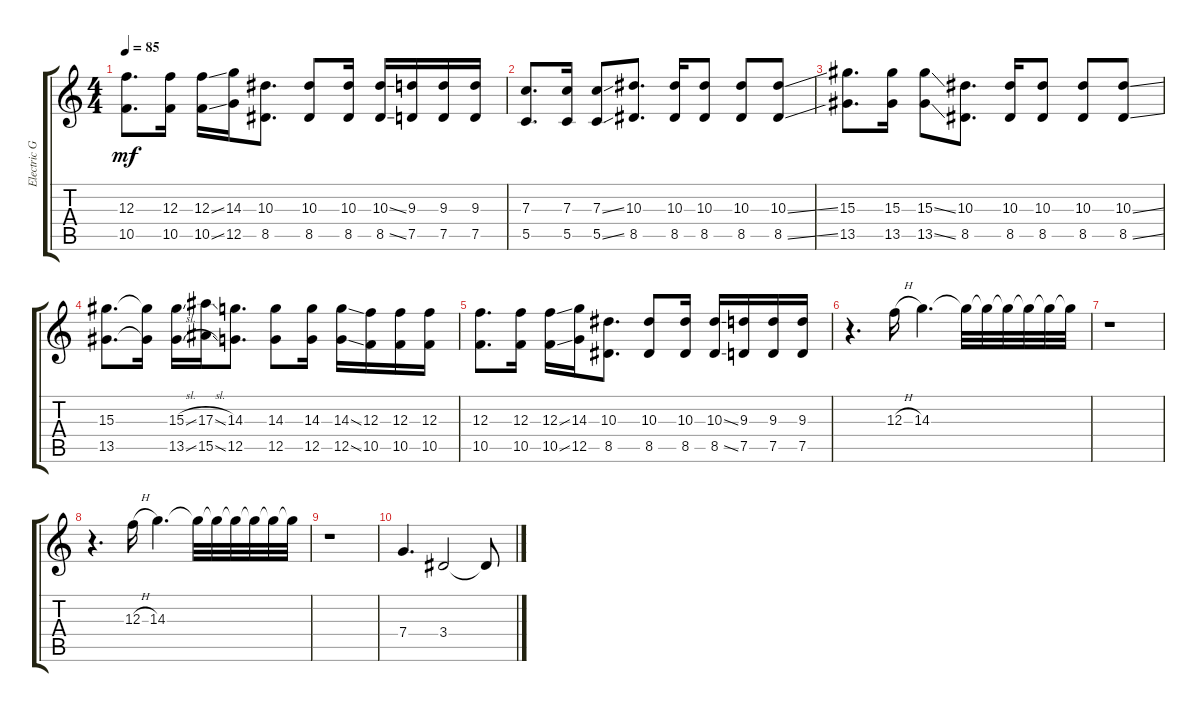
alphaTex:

\track ("Electric Guitar rythm" "Electric G") {instrument distortionguitar}
\staff {score tabs}
\tuning (D4 A3 F3 C3 G2 C2) {hide}
\ts (4 4)
\tempo 85
\clef g2
\ks c
(12.3 10.5).8{d dy mf} (12.3 10.5).16 (12.3{ss} 10.5{ss}).16 (14.3 12.5).16 (10.3 8.5).8{d} (10.3 8.5).8 (10.3 8.5).16 (10.3{ss} 8.5{ss}).16 (9.3 7.5).16 (9.3 7.5).16 (9.3 7.5).16 |
(7.3 5.5).8{d} (7.3 5.5).16 (7.3{ss} 5.5{ss}).8 (10.3 8.5).8{d} (10.3 8.5).16 (10.3 8.5).8 (10.3 8.5).8 (10.3{ss} 8.5{ss}).8 |
(15.3 13.5).8{d} (15.3 13.5).16 (15.3{ss} 13.5{ss}).8 (10.3 8.5).8{d} (10.3 8.5).16 (10.3 8.5).8 (10.3 8.5).8 (10.3{ss} 8.5{ss}).8 |
(15.3 13.5).8{d} (15.3{t} 13.5{t}).16 (15.3{sl} 13.5{sl}).16 (17.3{sl} 15.5{sl}).16 (14.3 12.5).8{d} (14.3 12.5).8 (14.3 12.5).16 (14.3{ss} 12.5{ss}).16 (12.3 10.5).16 (12.3 10.5).16 (12.3 10.5).16 |
(12.3 10.5).8{d} (12.3 10.5).16 (12.3{ss} 10.5{ss}).16 (14.3 12.5).16 (10.3 8.5).8{d} (10.3 8.5).8 (10.3 8.5).16 (10.3{ss} 8.5{ss}).16 (9.3 7.5).16 (9.3 7.5).16 (9.3 7.5).16 |
r.4{d volume 15} 12.3{h}.16 14.3.4{d} 14.3{t}.32 14.3{t}.32 14.3{t}.32 14.3{t}.32 14.3{t}.32 14.3{t}.32 |
r.1 |
r.4{d} 12.3{h}.16 14.3.4{d} 14.3{t}.32 14.3{t}.32 14.3{t}.32 14.3{t}.32 14.3{t}.32 14.3{t}.32 |
r.1 |
7.4.4{d} 3.4.2 3.4{t}.8
